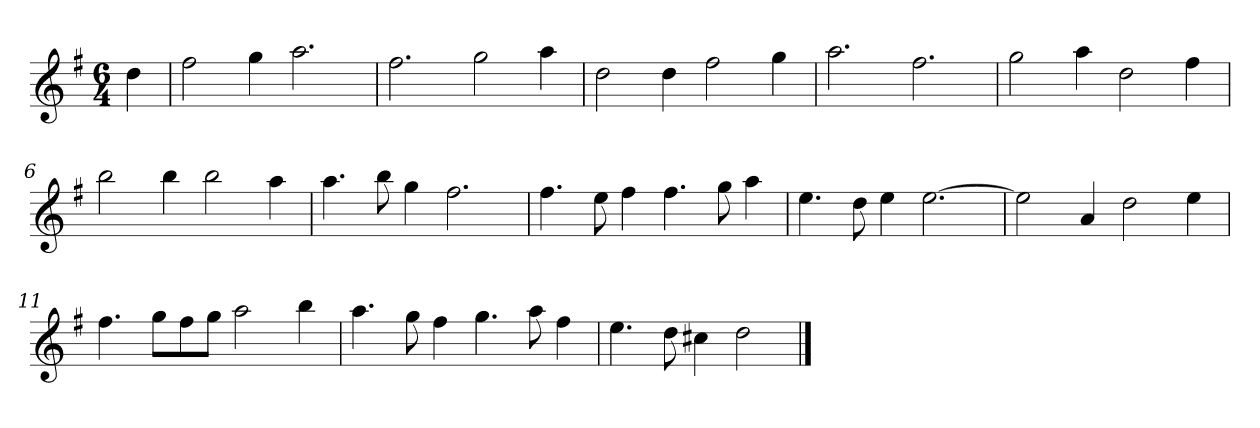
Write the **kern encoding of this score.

**kern
*part1
*staff1
*k[f#]
*M6/4
*MM120
=
4dd
=1
2ff#
4gg
2.aa
=2
2.ff#
2gg
4aa
=3
2dd
4dd
2ff#
4gg
=4
2.aa
2.ff#
=5
2gg
4aa
2dd
4ff#
=6
2bb
4bb
2bb
4aa
=7
4.aa
8bb
4gg
2.ff#
=8
4.ff#
8ee
4ff#
4.ff#
8gg
4aa
=9
4.ee
8dd
4ee
[2.ee
=10
2ee]
4a
2dd
4ee
=11
4.ff#
8ggL
8ff#
8ggJ
2aa
4bb
=12
4.aa
8gg
4ff#
4.gg
8aa
4ff#
=13
4.ee
8dd
4cc#X
2dd
==
*-
